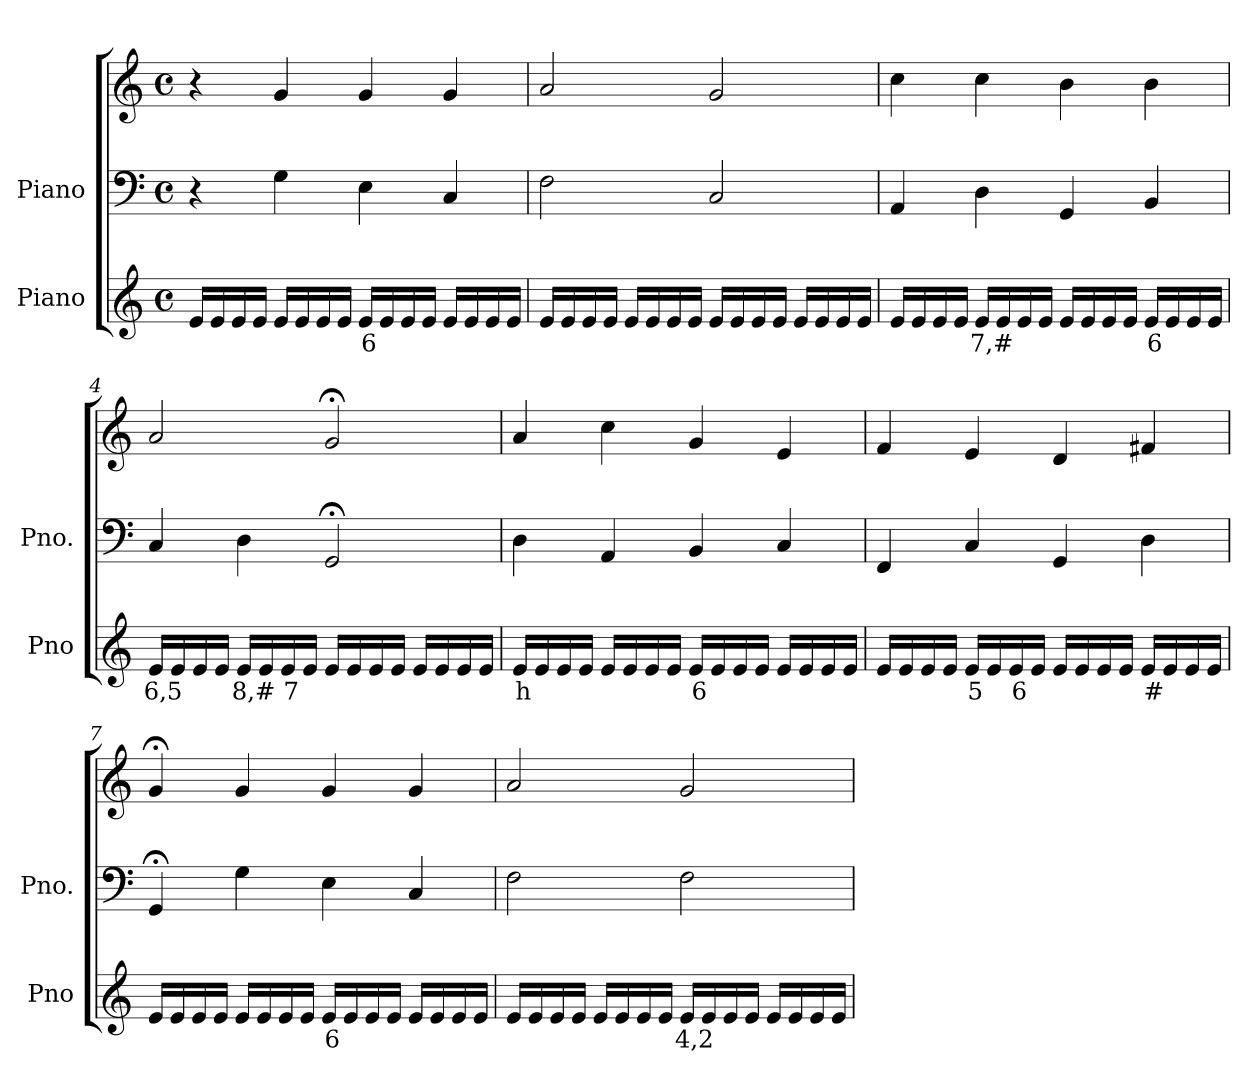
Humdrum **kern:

**kern	**text	**kern	**kern
*part2	*part2	*part1	*part1
*staff3	*staff3	*staff2	*staff1
*I"Piano	*	*I"Piano	*
*I'Pno	*	*I'Pno.	*
*clefG2	*	*clefF4	*clefG2
*k[]	*	*k[]	*k[]
*M4/4	*	*M4/4	*M4/4
*met(c)	*	*met(c)	*met(c)
=1	=1	=1	=1
16e/LL	.	4r	4r
16e/	.	.	.
16e/	.	.	.
16e/JJ	.	.	.
16e/LL	.	4G\	4g/
16e/	.	.	.
16e/	.	.	.
16e/JJ	.	.	.
!	!LO:LY:b	!	!
16e/LL	6	4E\	4g/
16e/	.	.	.
16e/	.	.	.
16e/JJ	.	.	.
16e/LL	.	4C/	4g/
16e/	.	.	.
16e/	.	.	.
16e/JJ	.	.	.
=2	=2	=2	=2
16e/LL	.	2F\	2a/
16e/	.	.	.
16e/	.	.	.
16e/JJ	.	.	.
16e/LL	.	.	.
16e/	.	.	.
16e/	.	.	.
16e/JJ	.	.	.
16e/LL	.	2C/	2g/
16e/	.	.	.
16e/	.	.	.
16e/JJ	.	.	.
16e/LL	.	.	.
16e/	.	.	.
16e/	.	.	.
16e/JJ	.	.	.
=3	=3	=3	=3
16e/LL	.	4AA/	4cc\
16e/	.	.	.
16e/	.	.	.
16e/JJ	.	.	.
!	!LO:LY:b	!	!
16e/LL	7,#	4D\	4cc\
16e/	.	.	.
16e/	.	.	.
16e/JJ	.	.	.
16e/LL	.	4GG/	4b\
16e/	.	.	.
16e/	.	.	.
16e/JJ	.	.	.
!	!LO:LY:b	!	!
16e/LL	6	4BB/	4b\
16e/	.	.	.
16e/	.	.	.
16e/JJ	.	.	.
=4	=4	=4	=4
!	!LO:LY:b	!	!
16e/LL	6,5	4C/	2a/
16e/	.	.	.
16e/	.	.	.
16e/JJ	.	.	.
!	!LO:LY:b	!	!
16e/LL	8,#	4D\	.
16e/	.	.	.
!	!LO:LY:b	!	!
16e/	7	.	.
16e/JJ	.	.	.
16e/LL	.	2GG;</	2g;</
16e/	.	.	.
16e/	.	.	.
16e/JJ	.	.	.
16e/LL	.	.	.
16e/	.	.	.
16e/	.	.	.
16e/JJ	.	.	.
=5	=5	=5	=5
!	!LO:LY:b	!	!
16e/LL	h	4D\	4a/
16e/	.	.	.
16e/	.	.	.
16e/JJ	.	.	.
16e/LL	.	4AA/	4cc\
16e/	.	.	.
16e/	.	.	.
16e/JJ	.	.	.
!	!LO:LY:b	!	!
16e/LL	6	4BB/	4g/
16e/	.	.	.
16e/	.	.	.
16e/JJ	.	.	.
16e/LL	.	4C/	4e/
16e/	.	.	.
16e/	.	.	.
16e/JJ	.	.	.
=6	=6	=6	=6
16e/LL	.	4FF/	4f/
16e/	.	.	.
16e/	.	.	.
16e/JJ	.	.	.
!	!LO:LY:b	!	!
16e/LL	5	4C/	4e/
16e/	.	.	.
!	!LO:LY:b	!	!
16e/	6	.	.
16e/JJ	.	.	.
16e/LL	.	4GG/	4d/
16e/	.	.	.
16e/	.	.	.
16e/JJ	.	.	.
!	!LO:LY:b	!	!
16e/LL	#	4D\	4f#X/
16e/	.	.	.
16e/	.	.	.
16e/JJ	.	.	.
=7	=7	=7	=7
16e/LL	.	4GG;</	4g;</
16e/	.	.	.
16e/	.	.	.
16e/JJ	.	.	.
16e/LL	.	4G\	4g/
16e/	.	.	.
16e/	.	.	.
16e/JJ	.	.	.
!	!LO:LY:b	!	!
16e/LL	6	4E\	4g/
16e/	.	.	.
16e/	.	.	.
16e/JJ	.	.	.
16e/LL	.	4C/	4g/
16e/	.	.	.
16e/	.	.	.
16e/JJ	.	.	.
=8	=8	=8	=8
16e/LL	.	2F\	2a/
16e/	.	.	.
16e/	.	.	.
16e/JJ	.	.	.
16e/LL	.	.	.
16e/	.	.	.
16e/	.	.	.
16e/JJ	.	.	.
!	!LO:LY:b	!	!
16e/LL	4,2	2F\	2g/
16e/	.	.	.
16e/	.	.	.
16e/JJ	.	.	.
16e/LL	.	.	.
16e/	.	.	.
16e/	.	.	.
16e/JJ	.	.	.
=	=	=	=
*-	*-	*-	*-
